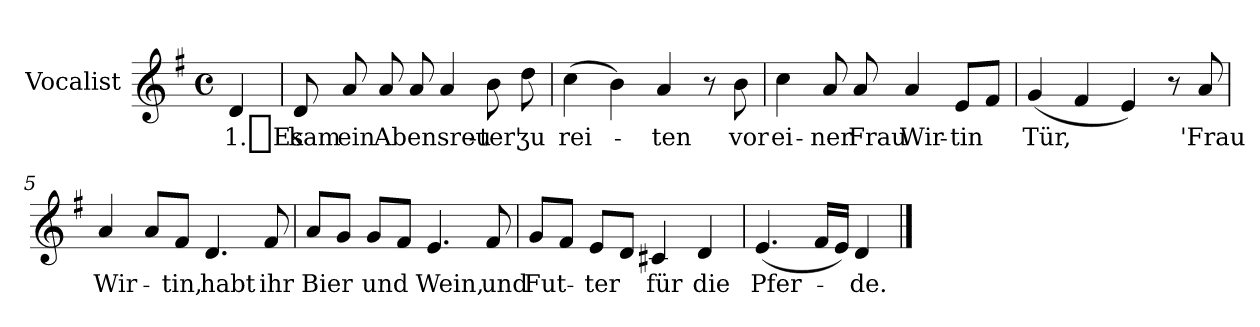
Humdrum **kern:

**kern	**text
*part1	*part1
*staff1	*staff1
*I"Vocalist	*
*k[f#]	*
*M4/4	*
*met(c)	*
=	=
4d	1._Es
=1	=1
8d	kam
8a	ein
8a	Abensreu-
8a	.
4a	.
8b	-ter'
8dd	ʒu
=2	=2
(4cc	rei-
4b)	.
4a	-ten
8r	.
8b	vor
=3	=3
4cc	ei-
8a	-ner
8a	Frau
4a	Wir-
8eL	-tin
8f#J	.
=4	=4
(4g	Tür,
4f#	.
4e)	.
8r	.
8a	'Frau
=5	=5
4a	Wir-
8aL	.
8f#J	-tin,
4.d	habt
8f#	ihr
=6	=6
8aL	Bier
8gJ	.
8gL	und
8f#J	.
4.e	Wein,
8f#	und
=7	=7
8gL	Fut-
8f#J	.
8eL	-ter
8dJ	.
4c#X	für
4d	die
=8	=8
(4.e	Pfer-
16f#LL	.
16eJJ)	.
4d	-de.
==	==
*-	*-
